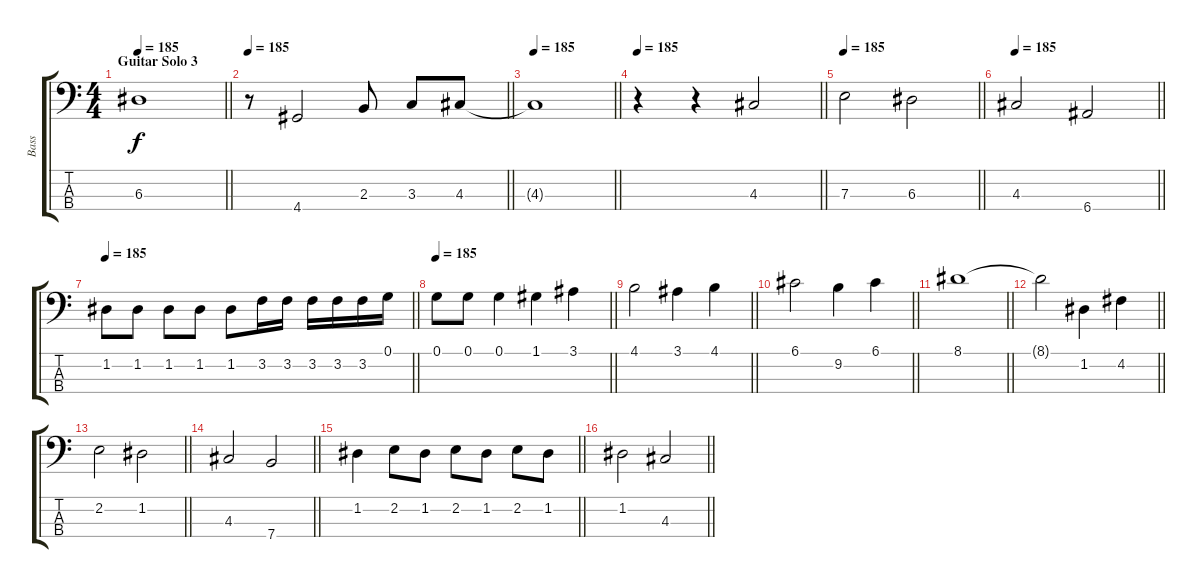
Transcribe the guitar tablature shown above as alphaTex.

\track ("Bass" "Bass") {instrument electricbassfinger}
\staff {score tabs}
\tuning (G2 D2 A1 E1) {hide}
\ts (4 4)
\section ("" "Guitar Solo 3")
\tempo 185
\clef f4
\barLineRight lightlight
\ks c
6.3{t}.1{dy f} |
\tempo 185
\barLineRight lightlight
r.8 4.4.2 2.3.8 3.3.8 4.3.8 |
\tempo 185
\barLineRight lightlight
4.3{t}.1 |
\tempo 185
\barLineRight lightlight
r.4 r.4 4.3.2 |
\tempo 185
\barLineRight lightlight
7.3.2 6.3.2 |
\tempo 185
\barLineRight lightlight
4.3.2 6.4.2 |
\tempo 185
\barLineRight lightlight
1.2.8 1.2.8 1.2.8 1.2.8 1.2.8 3.2.16 3.2.16 3.2.16 3.2.16 3.2.16 0.1.16 |
\tempo 185
\barLineRight lightlight
0.1.8 0.1.8 0.1.4 1.1.4 3.1.4 |
\barLineRight lightlight
4.1.2 3.1.4 4.1.4 |
\barLineRight lightlight
6.1.2 9.2.4 6.1.4 |
\barLineRight lightlight
8.1.1 |
\barLineRight lightlight
8.1{t}.2 1.2.4 4.2.4 |
\barLineRight lightlight
2.2.2 1.2.2 |
\barLineRight lightlight
4.3.2 7.4.2 |
\barLineRight lightlight
1.2.4 2.2.8 1.2.8 2.2.8 1.2.8 2.2.8 1.2.8 |
\barLineRight lightlight
1.2.2 4.3.2
